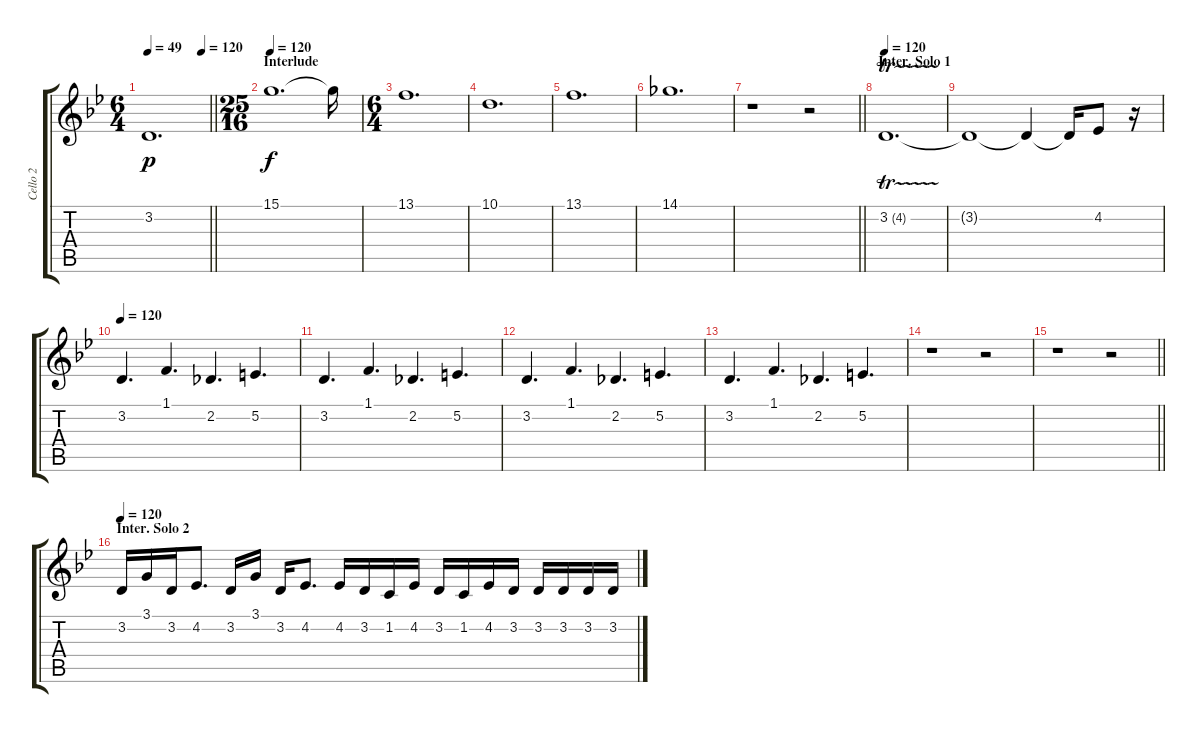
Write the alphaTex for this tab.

\track ("Cello 2" "Cello 2") {instrument cello}
\staff {score tabs}
\tuning (E4 B3 G3 D3 A2 E2) {hide}
\ts (6 4)
\tempo 49
\tempo (120 0.875)
\clef g2
\barLineRight lightlight
\ks bb
3.2.1{d dy p volume 3} |
\ts (25 16)
\section ("" "Interlude")
\tempo 120
15.1.1{d dy f volume 16 instrument synthstrings1} 15.1{t}.16 |
\ts (6 4)
13.1.1{d} |
10.1.1{d} |
13.1.1{d} |
14.1.1{d} |
\barLineRight lightlight
r.1 r.2 |
\section ("" "Inter. Solo 1")
\tempo 120
3.2{tr (4 32)}.1{d instrument cello} |
3.2{t}.1 3.2{t}.4 3.2{t}.16 4.2.8 r.16 |
\tempo 120
3.2.4{d} 1.1.4{d} 2.2.4{d} 5.2.4{d} |
3.2.4{d} 1.1.4{d} 2.2.4{d} 5.2.4{d} |
3.2.4{d} 1.1.4{d} 2.2.4{d} 5.2.4{d} |
3.2.4{d} 1.1.4{d} 2.2.4{d} 5.2.4{d} |
r.1 r.2 |
\barLineRight lightlight
r.1 r.2 |
\section ("" "Inter. Solo 2")
\tempo 120
3.2.16 3.1.16 3.2.16 4.2.8{d} 3.2.16 3.1.16 3.2.16 4.2.8{d} 4.2.16 3.2.16 1.2.16 4.2.16 3.2.16 1.2.16 4.2.16 3.2.16 3.2.16 3.2.16 3.2.16 3.2.16
